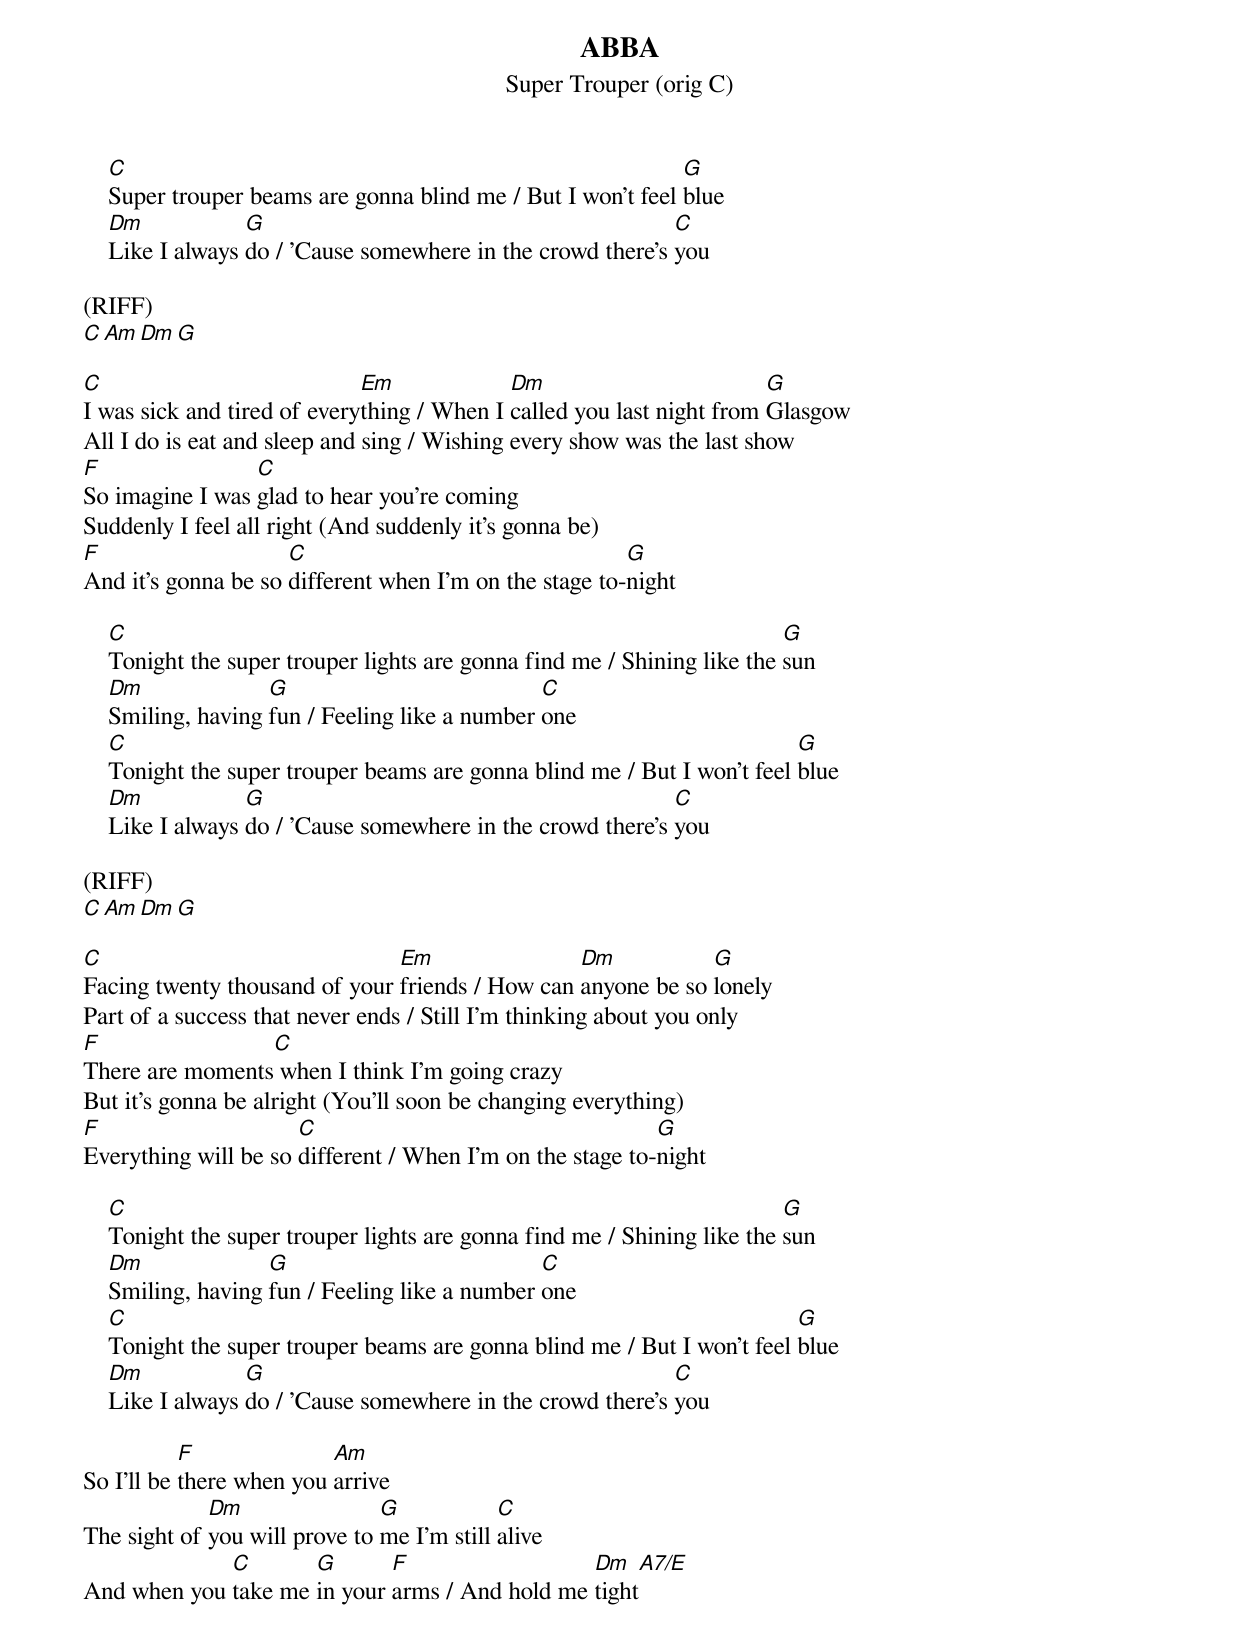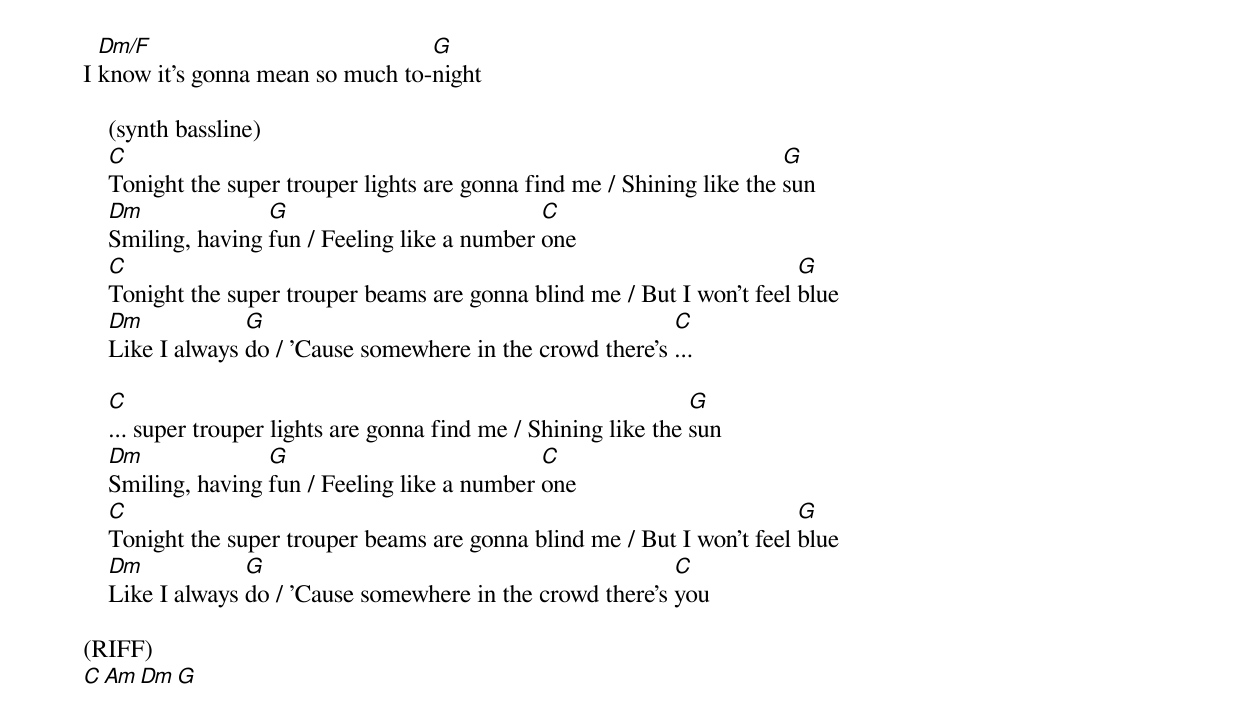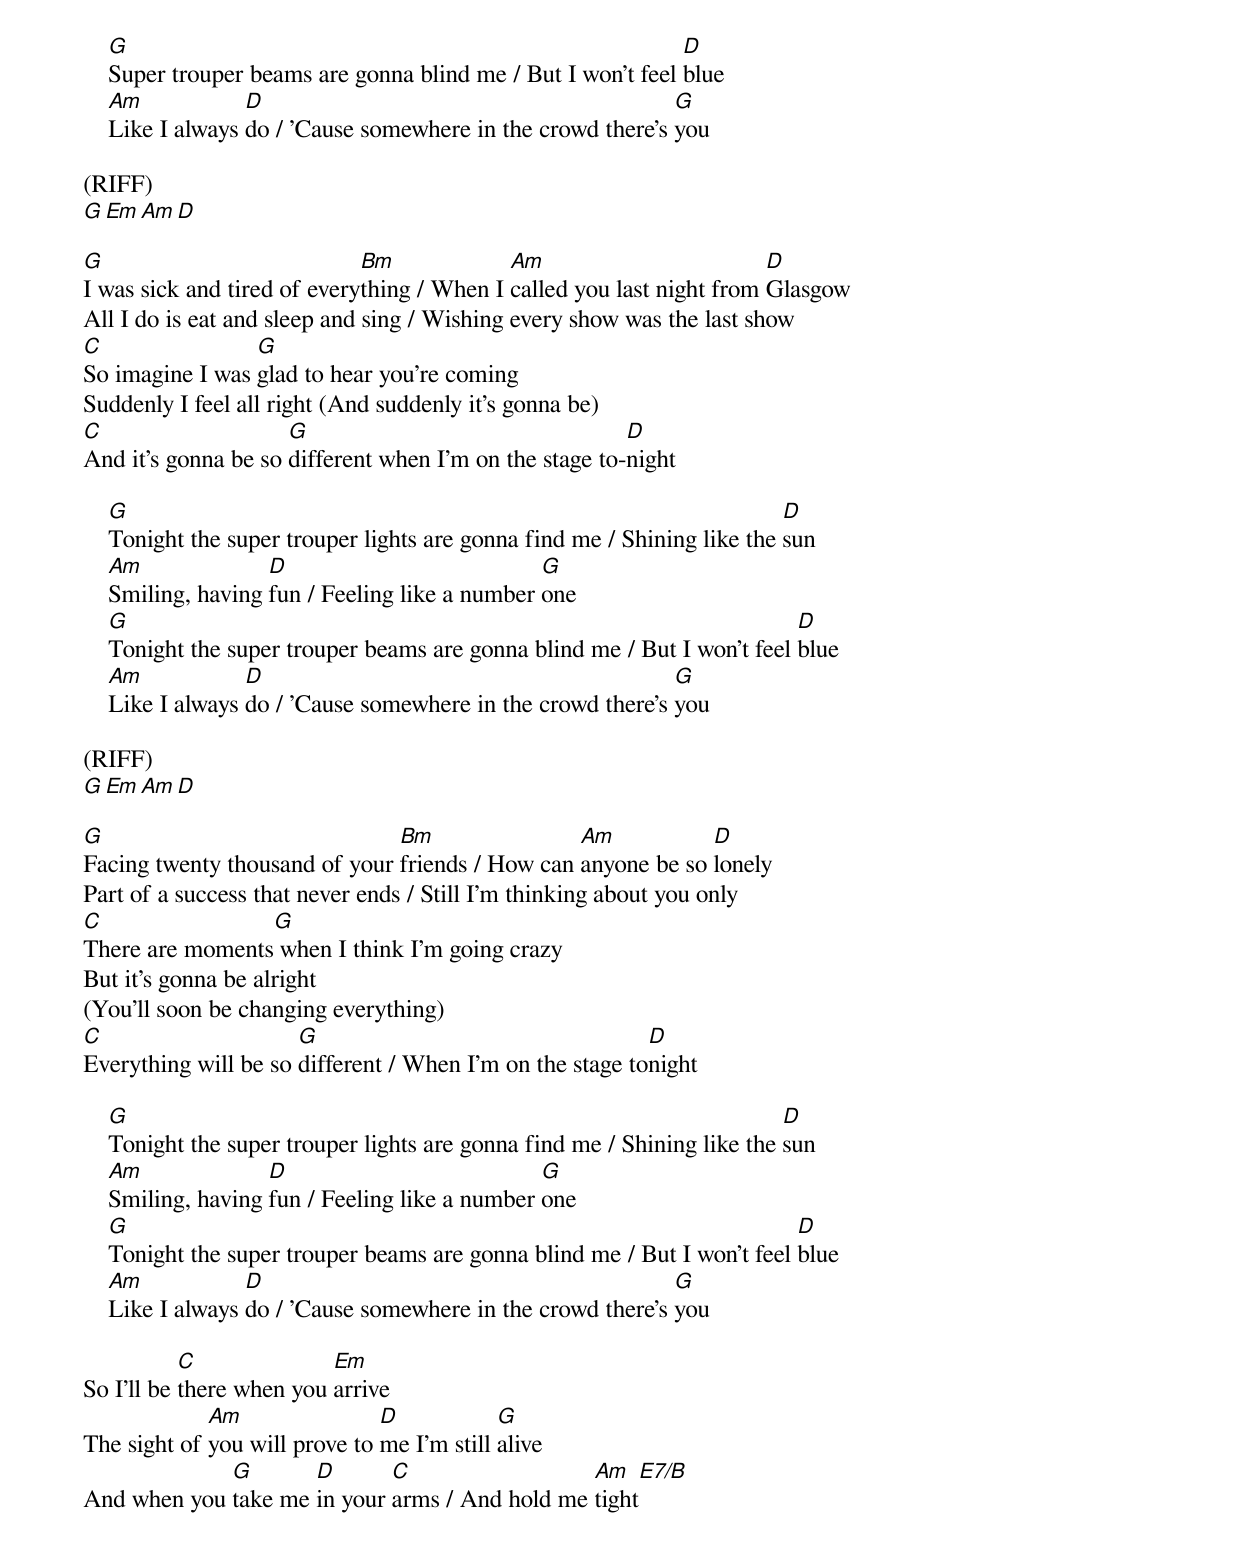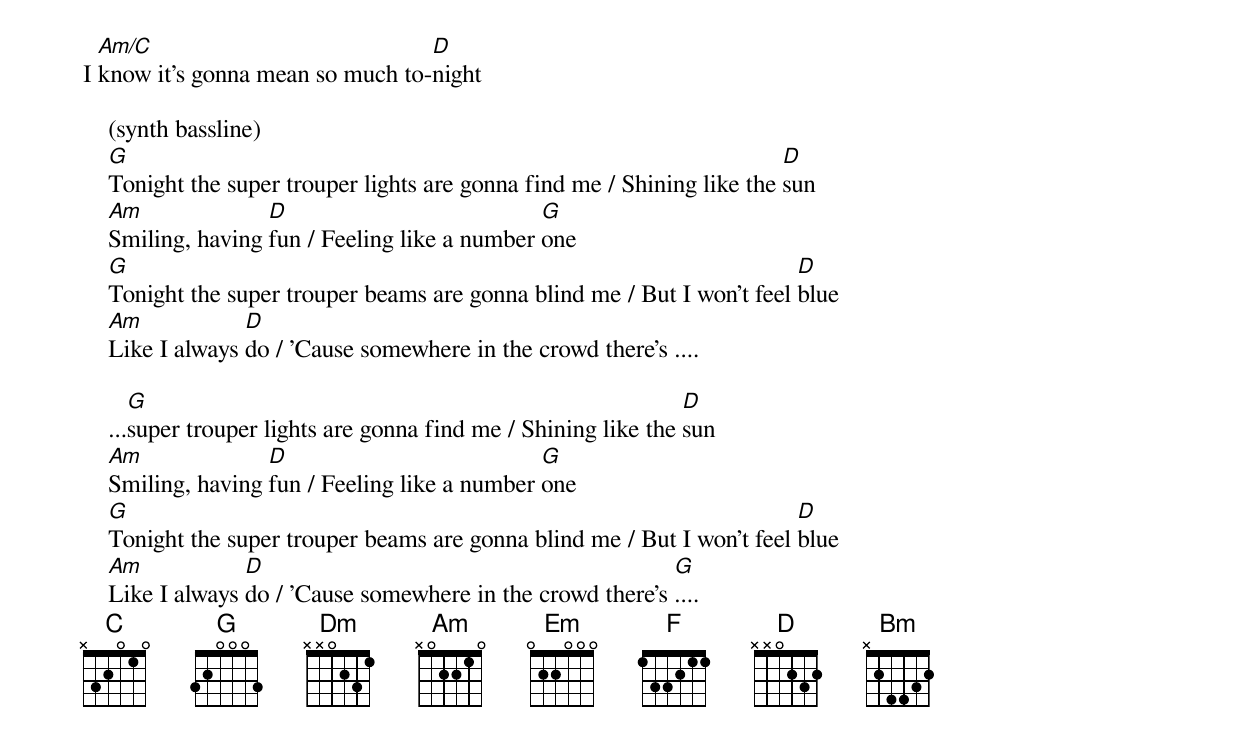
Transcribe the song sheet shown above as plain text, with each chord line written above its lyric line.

ABBA
Super Trouper (orig C)

    C                                                         G
    Super trouper beams are gonna blind me / But I won't feel blue
    Dm            G                                          C
    Like I always do / 'Cause somewhere in the crowd there's you

(RIFF)
C       Am      Dm      G

C                            Em             Dm                         G
I was sick and tired of everything / When I called you last night from Glasgow
All I do is eat and sleep and sing / Wishing every show was the last show
F                C
So imagine I was glad to hear you're coming
Suddenly I feel all right (And suddenly it's gonna be)
F                    C                                  G
And it's gonna be so different when I'm on the stage to-night

    C                                                                     G
    Tonight the super trouper lights are gonna find me / Shining like the sun
    Dm              G                           C
    Smiling, having fun / Feeling like a number one
    C                                                                     G
    Tonight the super trouper beams are gonna blind me / But I won't feel blue
    Dm            G                                          C
    Like I always do / 'Cause somewhere in the crowd there's you

(RIFF)
C       Am      Dm      G

C                              Em                Dm           G
Facing twenty thousand of your friends / How can anyone be so lonely
Part of a success that never ends / Still I'm thinking about you only
F                C
There are moments when I think I'm going crazy
But it's gonna be alright (You'll soon be changing everything)
F                     C                                    G
Everything will be so different / When I'm on the stage to-night

    C                                                                     G
    Tonight the super trouper lights are gonna find me / Shining like the sun
    Dm              G                           C
    Smiling, having fun / Feeling like a number one
    C                                                                     G
    Tonight the super trouper beams are gonna blind me / But I won't feel blue
    Dm            G                                          C
    Like I always do / 'Cause somewhere in the crowd there's you

           F              Am
So I'll be there when you arrive
             Dm                G            C
The sight of you will prove to me I'm still alive
             C       G       F                  Dm       A7/E
And when you take me in your arms / And hold me tight
  Dm/F                            G
I know it's gonna mean so much to-night

    (synth bassline)
    C                                                                     G
    Tonight the super trouper lights are gonna find me / Shining like the sun
    Dm              G                           C
    Smiling, having fun / Feeling like a number one
    C                                                                     G
    Tonight the super trouper beams are gonna blind me / But I won't feel blue
    Dm            G                                          C
    Like I always do / 'Cause somewhere in the crowd there's ...

    C                                                             G
    ... super trouper lights are gonna find me / Shining like the sun
    Dm              G                           C
    Smiling, having fun / Feeling like a number one
    C                                                                     G
    Tonight the super trouper beams are gonna blind me / But I won't feel blue
    Dm            G                                          C
    Like I always do / 'Cause somewhere in the crowd there's you

(RIFF)
C       Am      Dm      G






















































































    G                                                         D
    Super trouper beams are gonna blind me / But I won't feel blue
    Am            D                                          G
    Like I always do / 'Cause somewhere in the crowd there's you

(RIFF)
G       Em      Am      D

G                            Bm             Am                         D
I was sick and tired of everything / When I called you last night from Glasgow
All I do is eat and sleep and sing / Wishing every show was the last show
C                G
So imagine I was glad to hear you're coming
Suddenly I feel all right (And suddenly it's gonna be)
C                    G                                  D
And it's gonna be so different when I'm on the stage to-night

    G                                                                     D
    Tonight the super trouper lights are gonna find me / Shining like the sun
    Am              D                           G
    Smiling, having fun / Feeling like a number one
    G                                                                     D
    Tonight the super trouper beams are gonna blind me / But I won't feel blue
    Am            D                                          G
    Like I always do / 'Cause somewhere in the crowd there's you

(RIFF)
G       Em      Am      D

G                              Bm                Am           D
Facing twenty thousand of your friends / How can anyone be so lonely
Part of a success that never ends / Still I'm thinking about you only
C                G
There are moments when I think I'm going crazy
But it's gonna be alright
(You'll soon be changing everything)
C                     G                                   D
Everything will be so different / When I'm on the stage tonight

    G                                                                     D
    Tonight the super trouper lights are gonna find me / Shining like the sun
    Am              D                           G
    Smiling, having fun / Feeling like a number one
    G                                                                     D
    Tonight the super trouper beams are gonna blind me / But I won't feel blue
    Am            D                                          G
    Like I always do / 'Cause somewhere in the crowd there's you

           C              Em
So I'll be there when you arrive
             Am                D            G
The sight of you will prove to me I'm still alive
             G       D       C                  Am       E7/B
And when you take me in your arms / And hold me tight
  Am/C                            D
I know it's gonna mean so much to-night

    (synth bassline)
    G                                                                     D
    Tonight the super trouper lights are gonna find me / Shining like the sun
    Am              D                           G
    Smiling, having fun / Feeling like a number one
    G                                                                     D
    Tonight the super trouper beams are gonna blind me / But I won't feel blue
    Am            D
    Like I always do / 'Cause somewhere in the crowd there's ....

       G                                                         D
    ...super trouper lights are gonna find me / Shining like the sun
    Am              D                           G
    Smiling, having fun / Feeling like a number one
    G                                                                     D
    Tonight the super trouper beams are gonna blind me / But I won't feel blue
    Am            D                                          G
    Like I always do / 'Cause somewhere in the crowd there's ....
